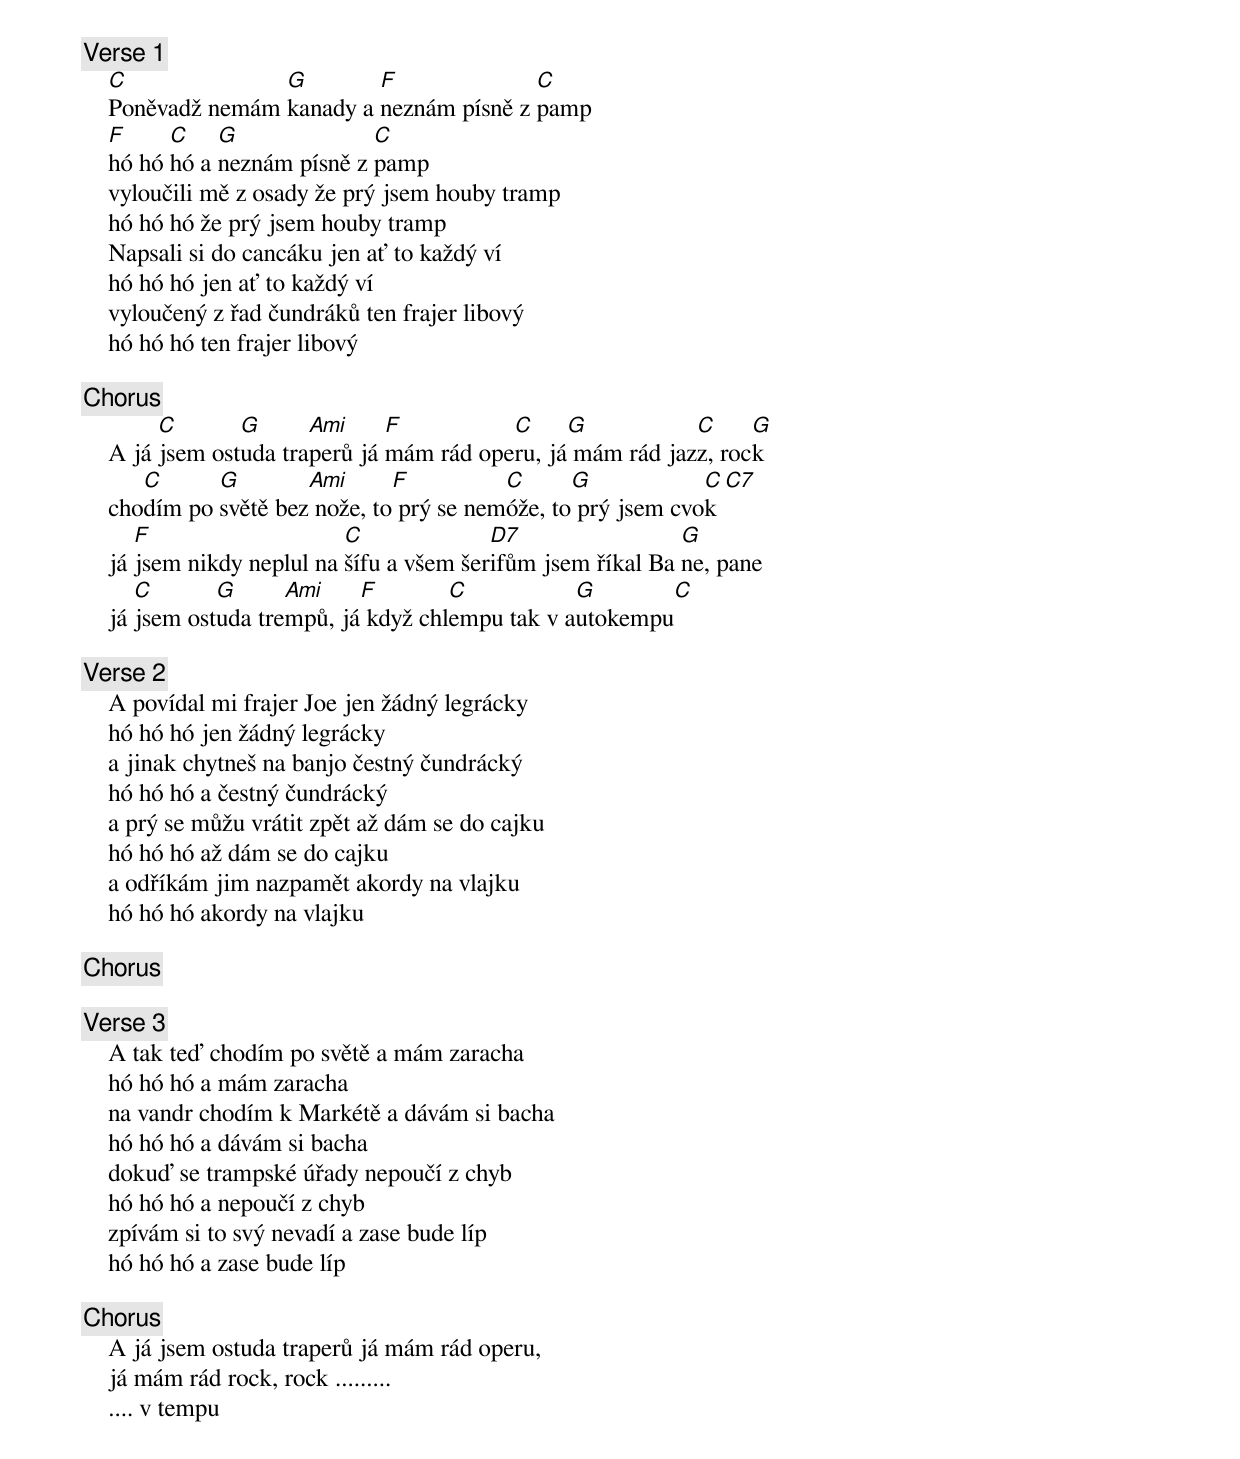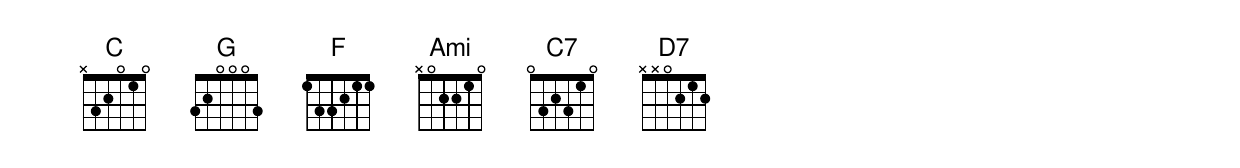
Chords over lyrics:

    [Verse 1]
    C              G        F              C
    Poněvadž nemám kanady a neznám písně z pamp
    F     C    G              C
    hó hó hó a neznám písně z pamp
    vyloučili mě z osady že prý jsem houby tramp
    hó hó hó že prý jsem houby tramp
    Napsali si do cancáku jen ať to každý ví
    hó hó hó jen ať to každý ví
    vyloučený z řad čundráků ten frajer libový
    hó hó hó ten frajer libový

    [Chorus]
         C       G      Ami     F          C     G           C     G
    A já jsem ostuda traperů já mám rád operu, já mám rád jazz, rock
       C      G        Ami      F          C      G            C     C7
    chodím po světě bez nože, to prý se nemóže, to prý jsem cvok
       F                    C              D7                 G
    já jsem nikdy neplul na šífu a všem šerifům jsem říkal Ba ne, pane
       C       G      Ami    F        C           G        C
    já jsem ostuda trempů, já když chlempu tak v autokempu

    [Verse 2]
    A povídal mi frajer Joe jen žádný legrácky
    hó hó hó jen žádný legrácky
    a jinak chytneš na banjo čestný čundrácký
    hó hó hó a čestný čundrácký
    a prý se můžu vrátit zpět až dám se do cajku
    hó hó hó až dám se do cajku
    a odříkám jim nazpamět akordy na vlajku
    hó hó hó akordy na vlajku

    [Chorus]

    [Verse 3]
    A tak teď chodím po světě a mám zaracha
    hó hó hó a mám zaracha
    na vandr chodím k Markétě a dávám si bacha
    hó hó hó a dávám si bacha
    dokuď se trampské úřady nepoučí z chyb
    hó hó hó a nepoučí z chyb
    zpívám si to svý nevadí a zase bude líp
    hó hó hó a zase bude líp

    [Chorus]
    A já jsem ostuda traperů já mám rád operu,
    já mám rád rock, rock .........
    .... v tempu
